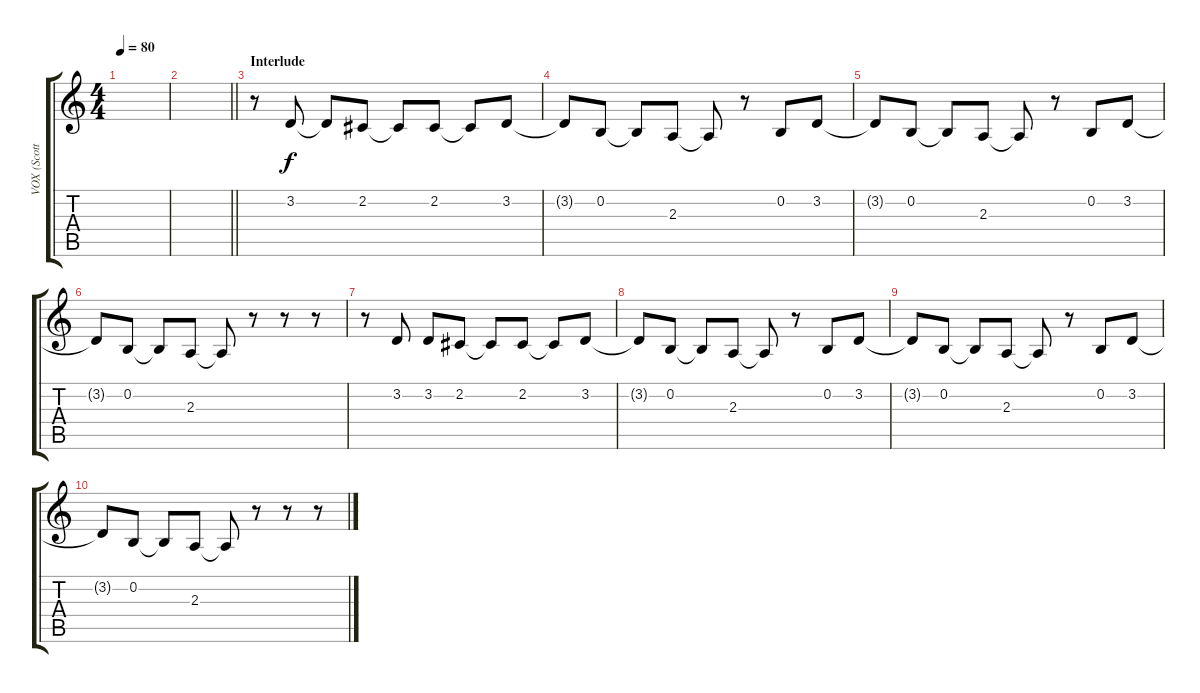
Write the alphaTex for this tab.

\track ("VOX (Scott Stapp)" "VOX (Scott") {instrument tenorsax}
\staff {score tabs}
\tuning (E4 B3 G3 D3 A2 D2) {hide}
\ts (4 4)
\tempo 80
\clef g2
\ks c
|
\barLineRight lightlight
|
\section ("" "Interlude")
r.8 3.2.8 3.2{t}.8 2.2.8 2.2{t}.8 2.2.8 2.2{t}.8 3.2.8 |
3.2{t}.8 0.2.8 0.2{t}.8 2.3.8 2.3{t}.8 r.8 0.2.8 3.2.8 |
3.2{t}.8 0.2.8 0.2{t}.8 2.3.8 2.3{t}.8 r.8 0.2.8 3.2.8 |
3.2{t}.8 0.2.8 0.2{t}.8 2.3.8 2.3{t}.8 r.8 r.8 r.8 |
r.8 3.2.8 3.2.8 2.2.8 2.2{t}.8 2.2.8 2.2{t}.8 3.2.8 |
3.2{t}.8 0.2.8 0.2{t}.8 2.3.8 2.3{t}.8 r.8 0.2.8 3.2.8 |
3.2{t}.8 0.2.8 0.2{t}.8 2.3.8 2.3{t}.8 r.8 0.2.8 3.2.8 |
3.2{t}.8 0.2.8 0.2{t}.8 2.3.8 2.3{t}.8 r.8 r.8 r.8
